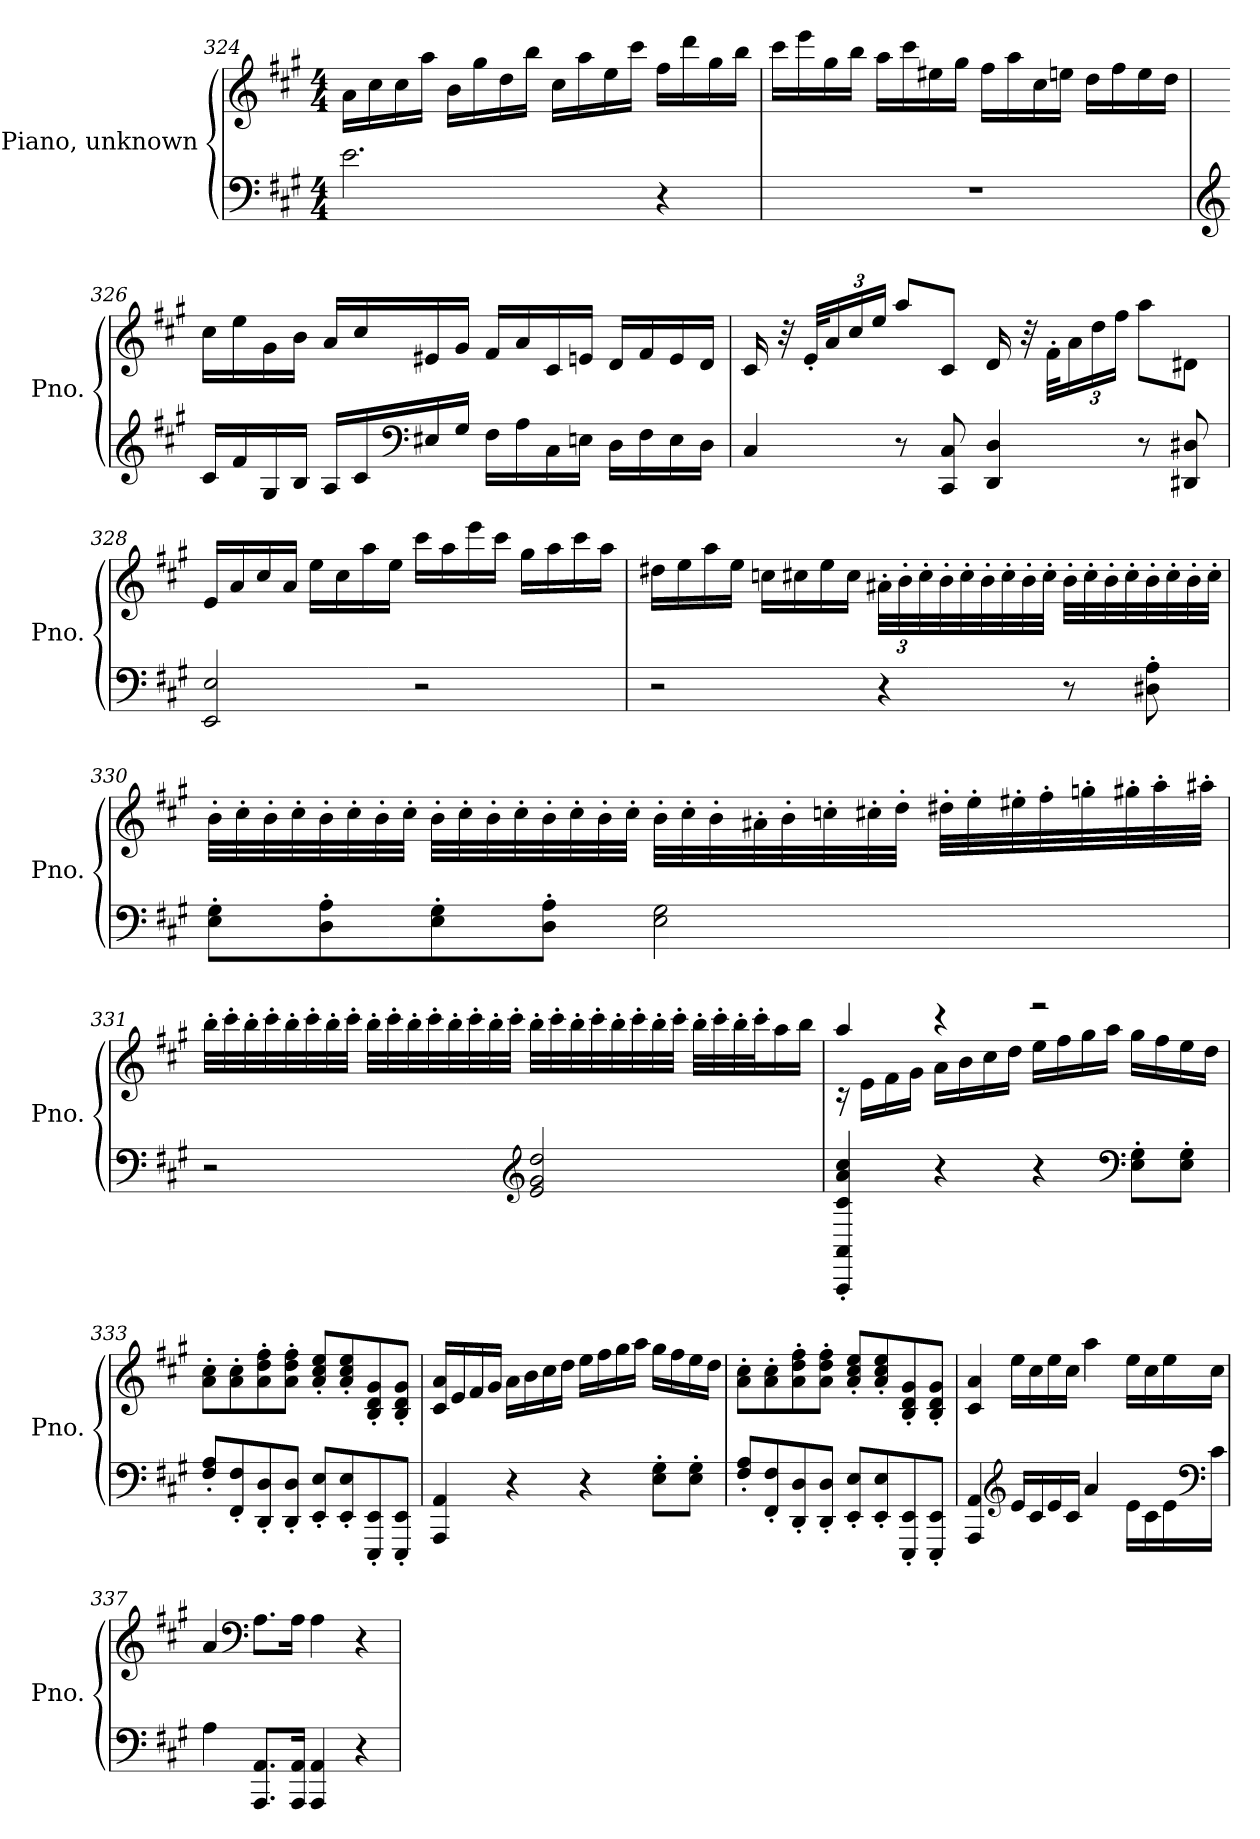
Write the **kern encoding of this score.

**kern	**kern
*part1	*part1
*staff2	*staff1
*I"Piano, unknown	*
*I'Pno.	*
!!LO:LB:g=z
*clefF4	*clefG2
*k[f#c#g#]	*k[f#c#g#]
*M4/4	*M4/4
=324	=324
2.e\	16a\LL
.	16cc#\
.	16cc#\
.	16aa\JJ
.	16b\LL
.	16gg#\
.	16dd\
.	16bb\JJ
.	16cc#\LL
.	16aa\
.	16ee\
.	16ccc#\JJ
4r	16ff#\LL
.	16ddd\
.	16gg#\
.	16bb\JJ
=325	=325
1r	16ccc#\LL
.	16eee\
.	16gg#\
.	16bb\JJ
.	16aa\LL
.	16ccc#\
.	16ee#X\
.	16gg#\JJ
.	16ff#\LL
.	16aa\
.	16cc#\
.	16een\JJ
.	16dd\LL
.	16ff#\
.	16ee\
.	16dd\JJ
!!LO:LB:g=z
=326	=326
*clefG2	*
16c#/LL	16cc#\LL
16f#/	16ee\
16G#/	16g#\
16B/JJ	16b\JJ
16A/LL	16a/LL
16c#/	16cc#/
*clefF4	*
16E#X/	16e#X/
16G#/JJ	16g#/JJ
16F#\LL	16f#/LL
16A\	16a/
16C#\	16c#/
16En\JJ	16en/JJ
16D\LL	16d/LL
16F#\	16f#/
16E\	16e/
16D\JJ	16d/JJ
=327	=327
4C#/	16c#/
.	32r
.	32e'/KLL
*	*Xbrackettup
.	24a/
.	24cc#/
.	24ee/JJ
8r	8aa/L
8CC#/ 8C#/	8c#/J
4DD/ 4D/	16d/
.	32r
.	32f#'\KLL
.	24a\
.	24dd\
.	24ff#\JJ
8r	8aa\L
8DD#X/ 8D#X/	8d#X\J
!!LO:LB:g=z
=328	=328
2EE/ 2E/	16e/LL
.	16a/
.	16cc#/
.	16a/JJ
.	16ee\LL
.	16cc#\
.	16aa\
.	16ee\JJ
2r	16ccc#\LL
.	16aa\
.	16eee\
.	16ccc#\JJ
.	16gg#\LL
.	16aa\
.	16ccc#\
.	16aa\JJ
=329	=329
2r	16dd#X\LL
.	16ee\
.	16aa\
.	16ee\JJ
.	16ccn\LL
.	16cc#X\
.	16ee\
.	16cc#\JJ
4r	48a#X'\LLL
.	48b'\
.	48cc#'\
.	32b'\
.	32cc#'\
.	32b'\
.	32cc#'\
.	32b'\
.	32cc#'\JJJ
8r	32b'\LLL
.	32cc#'\
.	32b'\
.	32cc#'\
8D#X\' 8A\'	32b'\
.	32cc#'\
.	32b'\
.	32cc#'\JJJ
!!LO:LB:g=z
=330	=330
8E\' 8G#\'L	32b'\LLL
.	32cc#'\
.	32b'\
.	32cc#'\
8D\' 8A\'	32b'\
.	32cc#'\
.	32b'\
.	32cc#'\JJJ
8E\' 8G#\'	32b'\LLL
.	32cc#'\
.	32b'\
.	32cc#'\
8D\' 8A\'J	32b'\
.	32cc#'\
.	32b'\
.	32cc#'\JJJ
2E\ 2G#\	32b'\LLL
.	32cc#'\
.	32b'\
.	32a#X'\
.	32b'\
.	32ccn'\
.	32cc#X'\
.	32dd'\JJJ
.	32dd#X'\LLL
.	32ee'\
.	32ee#X'\
.	32ff#'\
.	32ggn'\
.	32gg#X'\
.	32aa'\
.	32aa#X'\JJJ
!!LO:PB:g=z
=331	=331
2r	32bb'\LLL
.	32ccc#'\
.	32bb'\
.	32ccc#'\
.	32bb'\
.	32ccc#'\
.	32bb'\
.	32ccc#'\JJJ
.	32bb'\LLL
.	32ccc#'\
.	32bb'\
.	32ccc#'\
.	32bb'\
.	32ccc#'\
.	32bb'\
.	32ccc#'\JJJ
*clefG2	*
2e/ 2g#/ 2dd/	32bb'\LLL
.	32ccc#'\
.	32bb'\
.	32ccc#'\
.	32bb'\
.	32ccc#'\
.	32bb'\
.	32ccc#'\JJJ
.	32bb'\LLL
.	32ccc#'\
.	32bb'\
.	32ccc#'\J
.	16aa\
.	16bb\JJ
!!LO:LB:g=z
=332	=332
*	*^
4AAA/' 4AA/' 4c#/' 4a/' 4cc#/'	4aa/	16r
.	.	16e\LL
.	.	16f#\
.	.	16g#\JJ
4r	4r	16a\LL
.	.	16b\
.	.	16cc#\
.	.	16dd\JJ
4r	2r	16ee\LL
.	.	16ff#\
.	.	16gg#\
.	.	16aa\JJ
*clefF4	*	*
8E\' 8G#\'L	.	16gg#\LL
.	.	16ff#\
8E\' 8G#\'J	.	16ee\
.	.	16dd\JJ
*	*v	*v
=333	=333
8F#/' 8A/'L	8a\' 8cc#\'L
8FF#/' 8F#/'	8a\' 8cc#\'
8DD/' 8D/'	8a\' 8dd\' 8ff#\'
8DD/' 8D/'J	8a\' 8dd\' 8ff#\'J
8EE/' 8E/'L	8a/' 8cc#/' 8ee/'L
8EE/' 8E/'	8a/' 8cc#/' 8ee/'
8EEE/' 8EE/'	8B/' 8d/' 8g#/'
8EEE/' 8EE/'J	8B/' 8d/' 8g#/'J
=334	=334
4AAA/ 4AA/	16c#/ 16a/LL
.	16e/
.	16f#/
.	16g#/JJ
4r	16a\LL
.	16b\
.	16cc#\
.	16dd\JJ
4r	16ee\LL
.	16ff#\
.	16gg#\
.	16aa\JJ
8E\' 8G#\'L	16gg#\LL
.	16ff#\
8E\' 8G#\'J	16ee\
.	16dd\JJ
!!LO:LB:g=z
=335	=335
8F#/' 8A/'L	8a\' 8cc#\'L
8FF#/' 8F#/'	8a\' 8cc#\'
8DD/' 8D/'	8a\' 8dd\' 8ff#\'
8DD/' 8D/'J	8a\' 8dd\' 8ff#\'J
8EE/' 8E/'L	8a/' 8cc#/' 8ee/'L
8EE/' 8E/'	8a/' 8cc#/' 8ee/'
8EEE/' 8EE/'	8B/' 8d/' 8g#/'
8EEE/' 8EE/'J	8B/' 8d/' 8g#/'J
=336	=336
4AAA/ 4AA/	4c#/ 4a/
*clefG2	*
16e/LL	16ee\LL
16c#/	16cc#\
16e/	16ee\
16c#/JJ	16cc#\JJ
4a/	4aa\
16e\LL	16ee\LL
16c#\	16cc#\
16e\	16ee\
*clefF4	*
16c#\JJ	16cc#\JJ
=337	=337
4A\	4a/
*	*clefF4
8.AAA/ 8.AA/L	8.A\L
16AAA/ 16AA/Jk	16A\Jk
4AAA/ 4AA/	4A\
4r	4r
=	=
*-	*-
